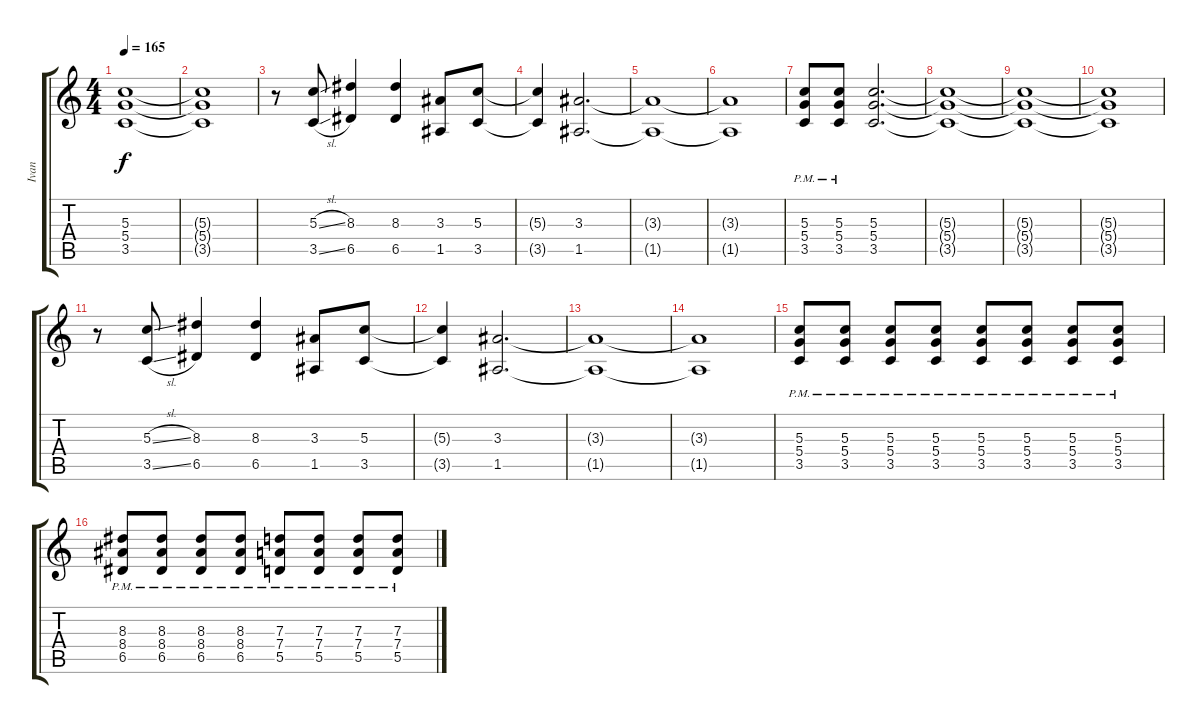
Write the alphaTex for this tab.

\track ("Ivan" "Ivan") {instrument distortionguitar}
\staff {score tabs}
\tuning (E4 B3 G3 D3 A2 E2) {hide}
\ts (4 4)
\tempo 165
\clef g2
\ks c
(5.3{t} 5.4{t} 3.5{t}).1{dy f} |
(5.3{t} 5.4{t} 3.5{t}).1 |
r.8 (5.3{sl} 3.5{sl}).8 (8.3 6.5).4 (8.3 6.5).4 (3.3 1.5).8 (5.3 3.5).8 |
(5.3{t} 3.5{t}).4 (3.3 1.5).2{d} |
(3.3{t} 1.5{t}).1 |
(3.3{t} 1.5{t}).1 |
(5.3{pm} 5.4{pm} 3.5{pm}).8 (5.3{pm} 5.4{pm} 3.5{pm}).8 (5.3 5.4 3.5).2{d} |
(5.3{t} 5.4{t} 3.5{t}).1 |
(5.3{t} 5.4{t} 3.5{t}).1 |
(5.3{t} 5.4{t} 3.5{t}).1 |
r.8 (5.3{sl} 3.5{sl}).8 (8.3 6.5).4 (8.3 6.5).4 (3.3 1.5).8 (5.3 3.5).8 |
(5.3{t} 3.5{t}).4 (3.3 1.5).2{d} |
(3.3{t} 1.5{t}).1 |
(3.3{t} 1.5{t}).1 |
(5.3{pm} 5.4{pm} 3.5{pm}).8 (5.3{pm} 5.4{pm} 3.5{pm}).8 (5.3{pm} 5.4{pm} 3.5{pm}).8 (5.3{pm} 5.4{pm} 3.5{pm}).8 (5.3{pm} 5.4{pm} 3.5{pm}).8 (5.3{pm} 5.4{pm} 3.5{pm}).8 (5.3{pm} 5.4{pm} 3.5{pm}).8 (5.3{pm} 5.4{pm} 3.5{pm}).8 |
(8.3{pm} 8.4{pm} 6.5{pm}).8 (8.3{pm} 8.4{pm} 6.5{pm}).8 (8.3{pm} 8.4{pm} 6.5{pm}).8 (8.3{pm} 8.4{pm} 6.5{pm}).8 (7.3{pm} 7.4{pm} 5.5{pm}).8 (7.3{pm} 7.4{pm} 5.5{pm}).8 (7.3{pm} 7.4{pm} 5.5{pm}).8 (7.3{pm} 7.4{pm} 5.5{pm}).8
